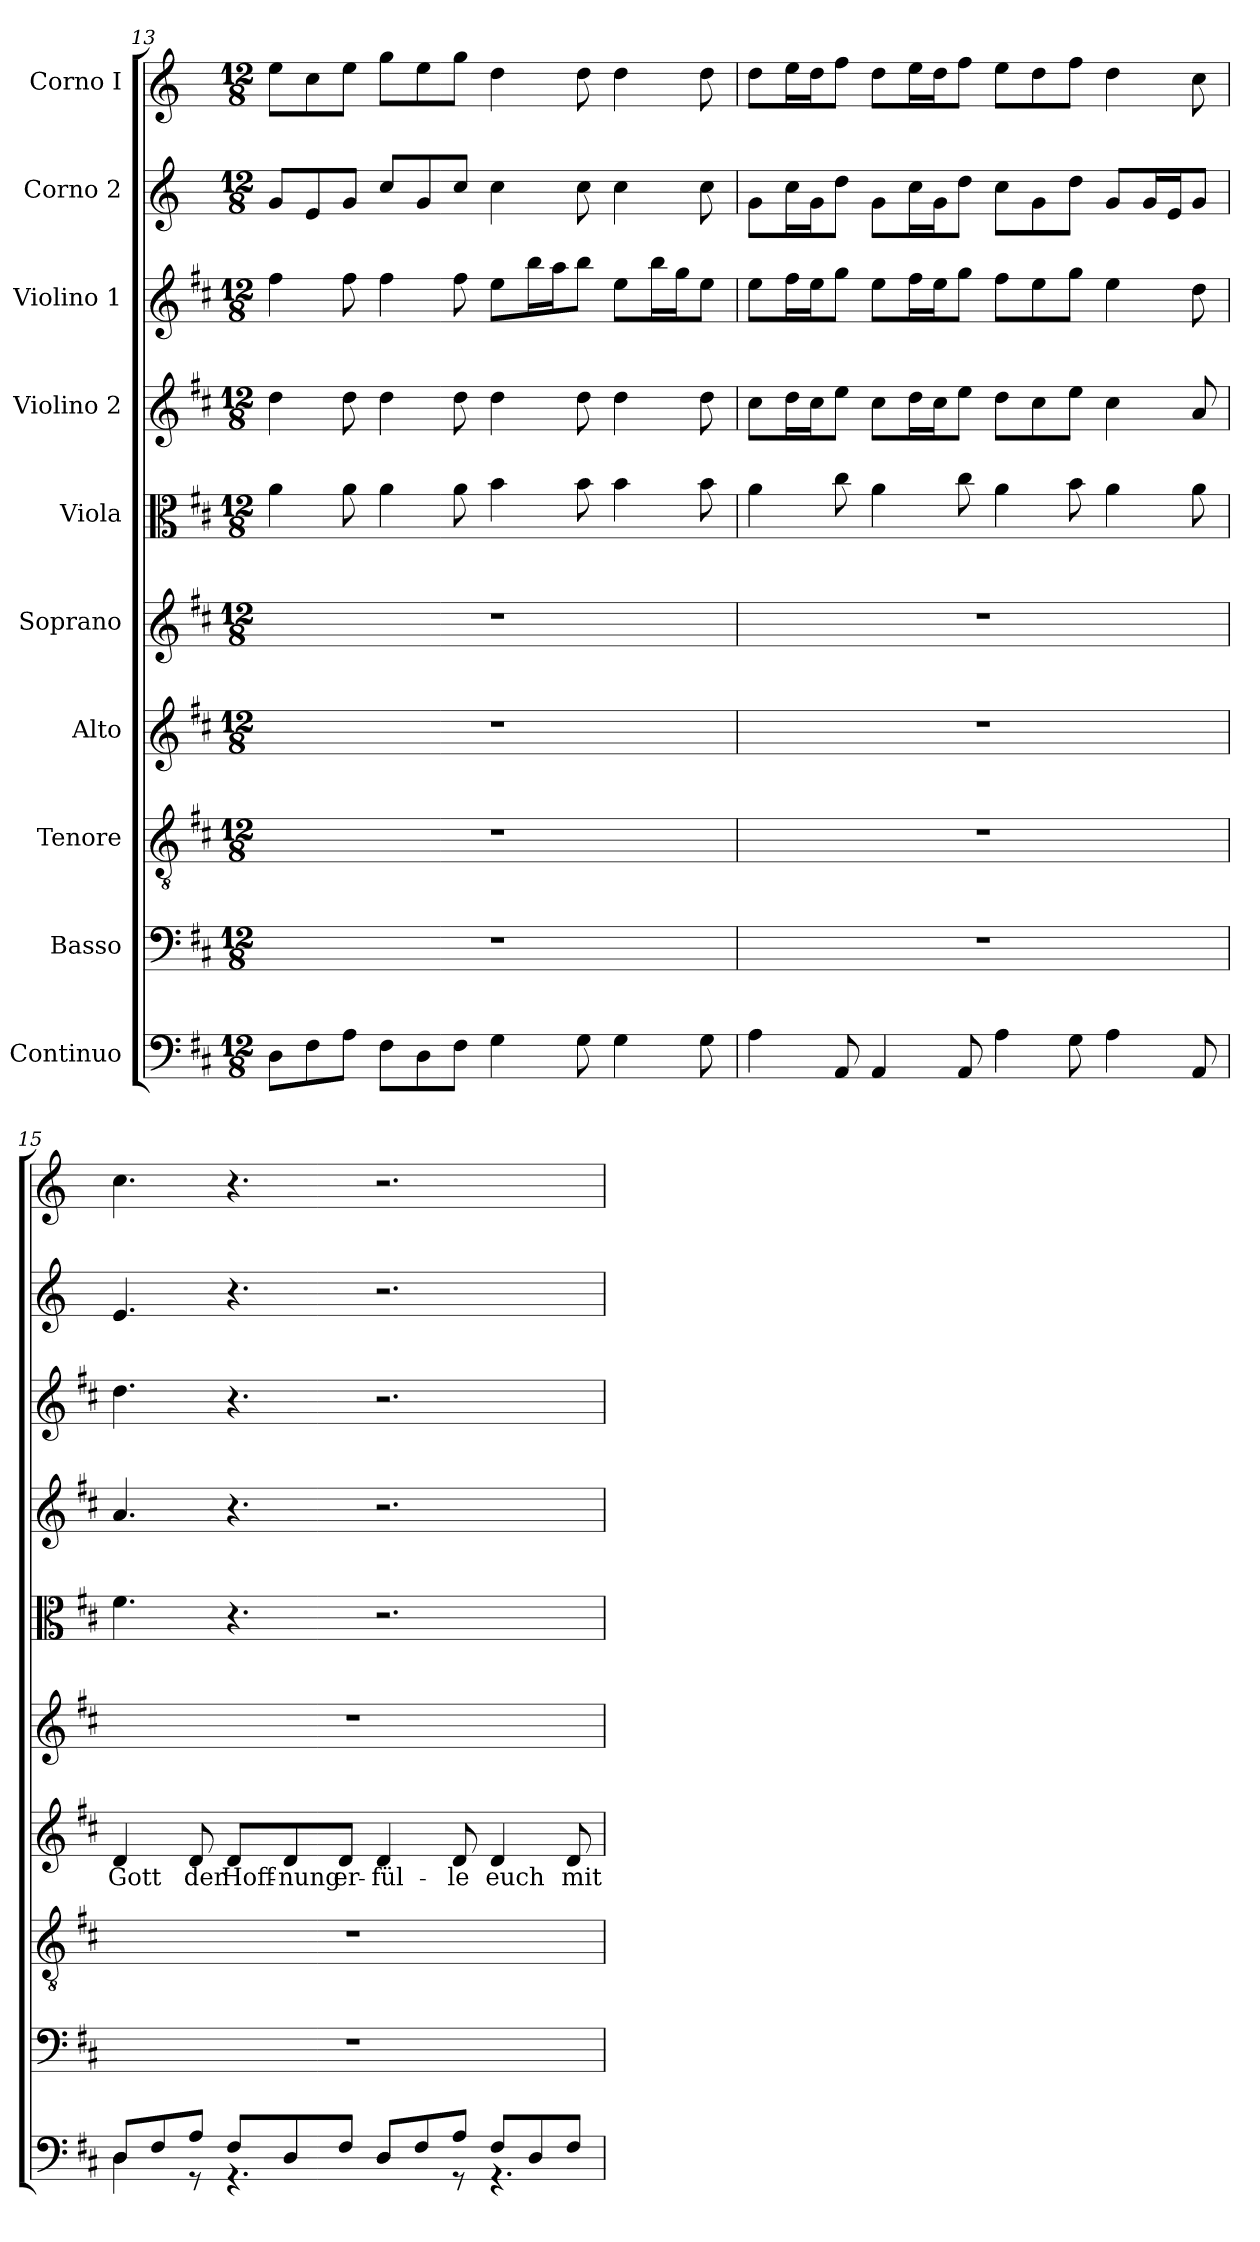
**kern	**kern	**kern	**kern	**text	**kern	**kern	**kern	**kern	**kern	**kern
*part10	*part9	*part8	*part7	*part7	*part6	*part5	*part4	*part3	*part2	*part1
*staff10	*staff9	*staff8	*staff7	*staff7	*staff6	*staff5	*staff4	*staff3	*staff2	*staff1
*I"Continuo	*I"Basso	*I"Tenore	*I"Alto	*	*I"Soprano	*I"Viola	*I"Violino 2	*I"Violino 1	*I"Corno 2	*I"Corno I
!!LO:PB:g=z
*clefF4	*clefF4	*clefGv2	*clefG2	*	*clefG2	*clefC3	*clefG2	*clefG2	*clefG2	*clefG2
*	*	*	*	*	*	*	*	*	*ITrd-1c-2	*ITrd-1c-2
*k[f#c#]	*k[f#c#]	*k[f#c#]	*k[f#c#]	*	*k[f#c#]	*k[f#c#]	*k[f#c#]	*k[f#c#]	*k[f#c#]	*k[f#c#]
*M12/8	*M12/8	*M12/8	*M12/8	*	*M12/8	*M12/8	*M12/8	*M12/8	*M12/8	*M12/8
=13	=13	=13	=13	=13	=13	=13	=13	=13	=13	=13
8D\L	1.r	1.r	1.r	.	1.r	4a\	4dd\	4ff#\	8a/L	8ff#\L
8F#\	.	.	.	.	.	.	.	.	8f#/	8dd\
8A\J	.	.	.	.	.	8a\	8dd\	8ff#\	8a/J	8ff#\J
8F#\L	.	.	.	.	.	4a\	4dd\	4ff#\	8dd/L	8aa\L
8D\	.	.	.	.	.	.	.	.	8a/	8ff#\
8F#\J	.	.	.	.	.	8a\	8dd\	8ff#\	8dd/J	8aa\J
4G\	.	.	.	.	.	4b\	4dd\	8ee\L	4dd\	4ee\
.	.	.	.	.	.	.	.	16bb\L	.	.
.	.	.	.	.	.	.	.	16aa\J	.	.
8G\	.	.	.	.	.	8b\	8dd\	8bb\J	8dd\	8ee\
4G\	.	.	.	.	.	4b\	4dd\	8ee\L	4dd\	4ee\
.	.	.	.	.	.	.	.	16bb\L	.	.
.	.	.	.	.	.	.	.	16gg\J	.	.
8G\	.	.	.	.	.	8b\	8dd\	8ee\J	8dd\	8ee\
=14	=14	=14	=14	=14	=14	=14	=14	=14	=14	=14
4A\	1.r	1.r	1.r	.	1.r	4a\	8cc#\L	8ee\L	8a\L	8ee\L
.	.	.	.	.	.	.	16dd\L	16ff#\L	16dd\L	16ff#\L
.	.	.	.	.	.	.	16cc#\J	16ee\J	16a\J	16ee\J
8AA/	.	.	.	.	.	8cc#\	8ee\J	8gg\J	8ee\J	8gg\J
4AA/	.	.	.	.	.	4a\	8cc#\L	8ee\L	8a\L	8ee\L
.	.	.	.	.	.	.	16dd\L	16ff#\L	16dd\L	16ff#\L
.	.	.	.	.	.	.	16cc#\J	16ee\J	16a\J	16ee\J
8AA/	.	.	.	.	.	8cc#\	8ee\J	8gg\J	8ee\J	8gg\J
4A\	.	.	.	.	.	4a\	8dd\L	8ff#\L	8dd\L	8ff#\L
.	.	.	.	.	.	.	8cc#\	8ee\	8a\	8ee\
8G\	.	.	.	.	.	8b\	8ee\J	8gg\J	8ee\J	8gg\J
4A\	.	.	.	.	.	4a\	4cc#\	4ee\	8a/L	4ee\
.	.	.	.	.	.	.	.	.	16a/L	.
.	.	.	.	.	.	.	.	.	16f#/J	.
8AA/	.	.	.	.	.	8a\	8a/	8dd\	8a/J	8dd\
!!LO:PB:g=z
=15	=15	=15	=15	=15	=15	=15	=15	=15	=15	=15
*^	*	*	*	*	*	*	*	*	*	*
!	!	!	!	!	!LO:LY:b	!	!	!	!	!	!
4D\	8D/L	1.r	1.r	4d/	Gott	1.r	4.f#\	4.a/	4.dd\	4.f#/	4.dd\
.	8F#/	.	.	.	.	.	.	.	.	.	.
!	!	!	!	!	!LO:LY:b	!	!	!	!	!	!
8rGG	8A/J	.	.	8d/	der	.	.	.	.	.	.
!	!	!	!	!	!LO:LY:b	!	!	!	!	!	!
4.rGG	8F#/L	.	.	8d/L	Hoff-	.	4.r	4.r	4.r	4.r	4.r
!	!	!	!	!	!LO:LY:b	!	!	!	!	!	!
.	8D/	.	.	8d/	-nung	.	.	.	.	.	.
!	!	!	!	!	!LO:LY:b	!	!	!	!	!	!
.	8F#/J	.	.	8d/J	er-	.	.	.	.	.	.
!	!	!	!	!	!LO:LY:b	!	!	!	!	!	!
4D/	8D/L	.	.	4d/	-fül-	.	2.r	2.r	2.r	2.r	2.r
.	8F#/	.	.	.	.	.	.	.	.	.	.
!	!	!	!	!	!LO:LY:b	!	!	!	!	!	!
8rGG	8A/J	.	.	8d/	-le	.	.	.	.	.	.
!	!	!	!	!	!LO:LY:b	!	!	!	!	!	!
4.rGG	8F#/L	.	.	4d/	euch	.	.	.	.	.	.
.	8D/	.	.	.	.	.	.	.	.	.	.
!	!	!	!	!	!LO:LY:b	!	!	!	!	!	!
.	8F#/J	.	.	8d/	mit	.	.	.	.	.	.
*v	*v	*	*	*	*	*	*	*	*	*	*
=	=	=	=	=	=	=	=	=	=	=
*-	*-	*-	*-	*-	*-	*-	*-	*-	*-	*-
